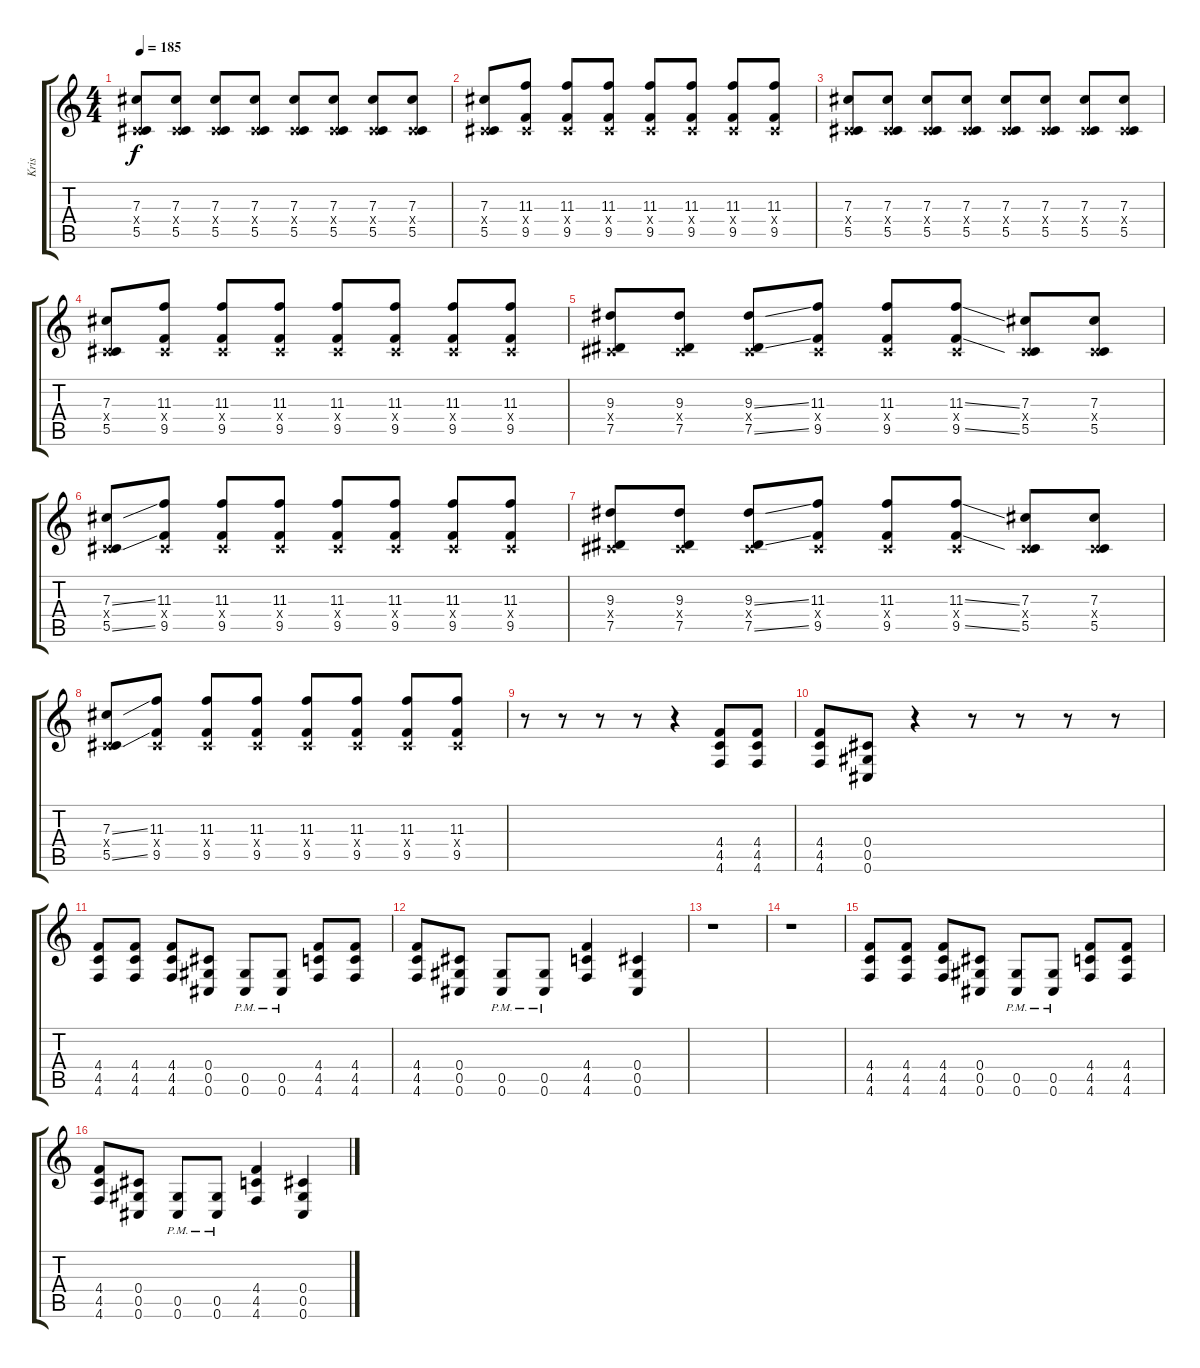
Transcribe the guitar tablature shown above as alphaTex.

\track ("Kris" "Kris") {instrument distortionguitar}
\staff {score tabs}
\tuning (Eb4 Bb3 Gb3 Db3 Ab2 Db2) {hide}
\ts (4 4)
\tempo 185
\clef g2
\ks c
(7.3 0.4{x} 5.5).8{dy f} (7.3 0.4{x} 5.5).8 (7.3 0.4{x} 5.5).8 (7.3 0.4{x} 5.5).8 (7.3 0.4{x} 5.5).8 (7.3 0.4{x} 5.5).8 (7.3 0.4{x} 5.5).8 (7.3 0.4{x} 5.5).8 |
(7.3 0.4{x} 5.5).8 (11.3 0.4{x} 9.5).8 (11.3 0.4{x} 9.5).8 (11.3 0.4{x} 9.5).8 (11.3 0.4{x} 9.5).8 (11.3 0.4{x} 9.5).8 (11.3 0.4{x} 9.5).8 (11.3 0.4{x} 9.5).8 |
(7.3 0.4{x} 5.5).8 (7.3 0.4{x} 5.5).8 (7.3 0.4{x} 5.5).8 (7.3 0.4{x} 5.5).8 (7.3 0.4{x} 5.5).8 (7.3 0.4{x} 5.5).8 (7.3 0.4{x} 5.5).8 (7.3 0.4{x} 5.5).8 |
(7.3 0.4{x} 5.5).8 (11.3 0.4{x} 9.5).8 (11.3 0.4{x} 9.5).8 (11.3 0.4{x} 9.5).8 (11.3 0.4{x} 9.5).8 (11.3 0.4{x} 9.5).8 (11.3 0.4{x} 9.5).8 (11.3 0.4{x} 9.5).8 |
(9.3 0.4{x} 7.5).8 (9.3 0.4{x} 7.5).8 (9.3{ss} 0.4{x} 7.5{ss}).8 (11.3 0.4{x} 9.5).8 (11.3 0.4{x} 9.5).8 (11.3{ss} 0.4{x} 9.5{ss}).8 (7.3 0.4{x} 5.5).8 (7.3 0.4{x} 5.5).8 |
(7.3{ss} 0.4{x} 5.5{ss}).8 (11.3 0.4{x} 9.5).8 (11.3 0.4{x} 9.5).8 (11.3 0.4{x} 9.5).8 (11.3 0.4{x} 9.5).8 (11.3 0.4{x} 9.5).8 (11.3 0.4{x} 9.5).8 (11.3 0.4{x} 9.5).8 |
(9.3 0.4{x} 7.5).8 (9.3 0.4{x} 7.5).8 (9.3{ss} 0.4{x} 7.5{ss}).8 (11.3 0.4{x} 9.5).8 (11.3 0.4{x} 9.5).8 (11.3{ss} 0.4{x} 9.5{ss}).8 (7.3 0.4{x} 5.5).8 (7.3 0.4{x} 5.5).8 |
(7.3{ss} 0.4{x} 5.5{ss}).8 (11.3 0.4{x} 9.5).8 (11.3 0.4{x} 9.5).8 (11.3 0.4{x} 9.5).8 (11.3 0.4{x} 9.5).8 (11.3 0.4{x} 9.5).8 (11.3 0.4{x} 9.5).8 (11.3 0.4{x} 9.5).8 |
r.8 r.8 r.8 r.8 r.4 (4.4 4.5 4.6).8 (4.4 4.5 4.6).8 |
(4.4 4.5 4.6).8 (0.4 0.5 0.6).8 r.4 r.8 r.8 r.8 r.8 |
(4.4 4.5 4.6).8 (4.4 4.5 4.6).8 (4.4 4.5 4.6).8 (0.4 0.5 0.6).8 (0.5{pm} 0.6{pm}).8 (0.5{pm} 0.6{pm}).8 (4.4 4.5 4.6).8 (4.4 4.5 4.6).8 |
(4.4 4.5 4.6).8 (0.4 0.5 0.6).8 (0.5{pm} 0.6{pm}).8 (0.5{pm} 0.6{pm}).8 (4.4 4.5 4.6).4 (0.4 0.5 0.6).4 |
r.1 |
r.1 |
(4.4 4.5 4.6).8 (4.4 4.5 4.6).8 (4.4 4.5 4.6).8 (0.4 0.5 0.6).8 (0.5{pm} 0.6{pm}).8 (0.5{pm} 0.6{pm}).8 (4.4 4.5 4.6).8 (4.4 4.5 4.6).8 |
(4.4 4.5 4.6).8 (0.4 0.5 0.6).8 (0.5{pm} 0.6{pm}).8 (0.5{pm} 0.6{pm}).8 (4.4 4.5 4.6).4 (0.4 0.5 0.6).4
